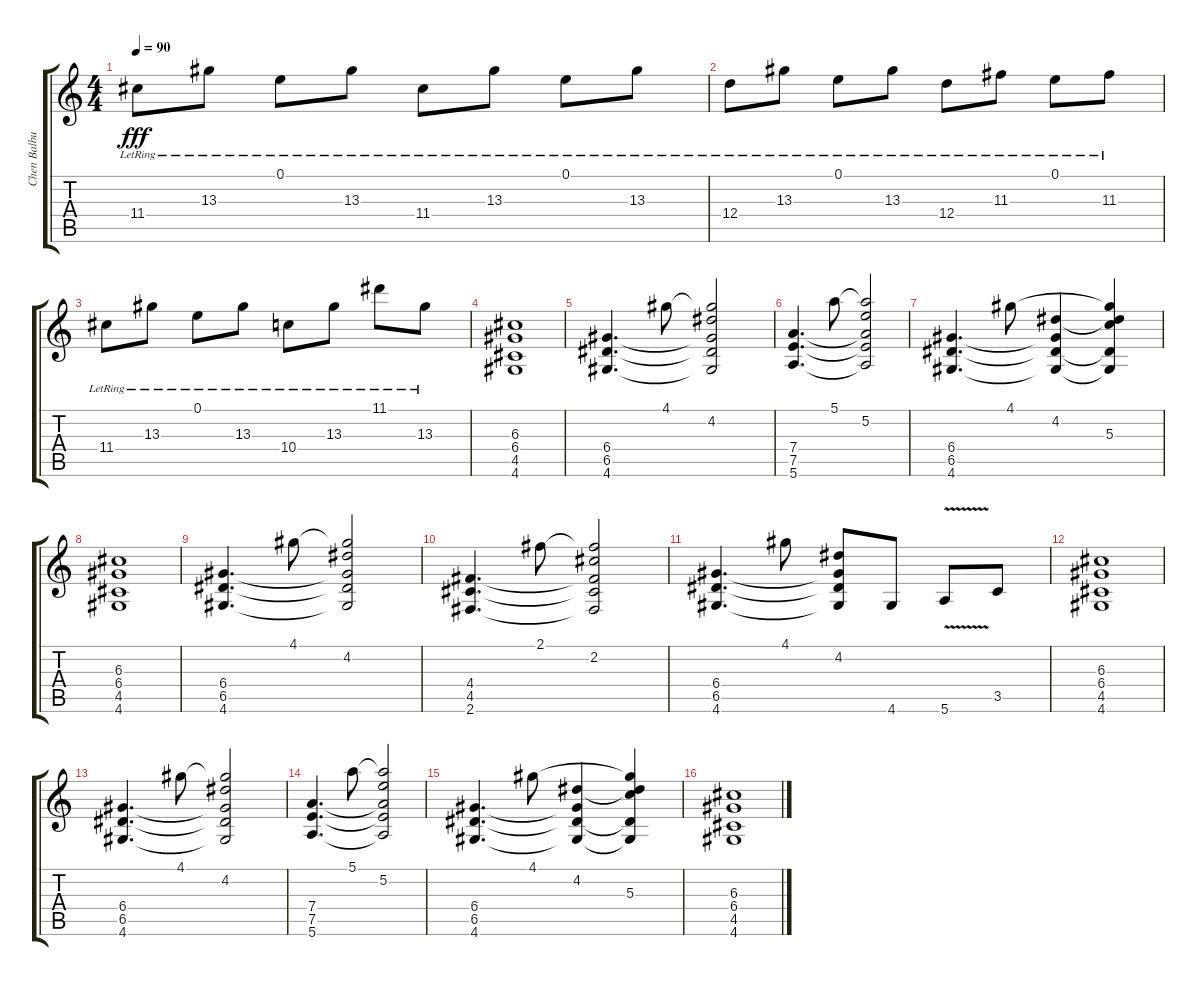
\track ("Chen Balbus" "Chen Balbu") {instrument distortionguitar}
\staff {score tabs}
\tuning (E4 B3 G3 D3 A2 E2) {hide}
\ts (4 4)
\tempo 90
\clef g2
\ks c
11.4{lr}.8{dy fff} 13.3{lr}.8 0.1{lr}.8 13.3{lr}.8 11.4{lr}.8 13.3{lr}.8 0.1{lr}.8 13.3{lr}.8 |
12.4{lr}.8 13.3{lr}.8 0.1{lr}.8 13.3{lr}.8 12.4{lr}.8 11.3{lr}.8 0.1{lr}.8 11.3{lr}.8 |
11.4{lr}.8 13.3{lr}.8 0.1{lr}.8 13.3{lr}.8 10.4{lr}.8 13.3{lr}.8 11.1{lr}.8 13.3{lr}.8 |
(6.3 6.4 4.5 4.6).1{instrument distortionguitar} |
(6.4 6.5 4.6).4{d} 4.1.8 (4.1{t} 4.2 6.4{t} 6.5{t} 4.6{t}).2 |
(7.4 7.5 5.6).4{d} 5.1.8 (5.1{t} 5.2 7.4{t} 7.5{t} 5.6{t}).2 |
(6.4 6.5 4.6).4{d} 4.1.8 (4.2 6.4{t} 6.5{t} 4.6{t}).4 (4.1{t} 4.2{t} 5.3 6.5{t} 4.6{t}).4 |
(6.3 6.4 4.5 4.6).1 |
(6.4 6.5 4.6).4{d} 4.1.8 (4.1{t} 4.2 6.4{t} 6.5{t} 4.6{t}).2 |
(4.4 4.5 2.6).4{d} 2.1.8 (2.1{t} 2.2 4.4{t} 4.5{t} 2.6{t}).2 |
(6.4 6.5 4.6).4{d} 4.1.8 (4.2 6.4{t} 6.5{t} 4.6{t}).8 4.6.8 5.6{v}.8 3.5.8 |
(6.3 6.4 4.5 4.6).1 |
(6.4 6.5 4.6).4{d} 4.1.8 (4.1{t} 4.2 6.4{t} 6.5{t} 4.6{t}).2 |
(7.4 7.5 5.6).4{d} 5.1.8 (5.1{t} 5.2 7.4{t} 7.5{t} 5.6{t}).2 |
(6.4 6.5 4.6).4{d} 4.1.8 (4.2 6.4{t} 6.5{t} 4.6{t}).4 (4.1{t} 4.2{t} 5.3 6.5{t} 4.6{t}).4 |
(6.3 6.4 4.5 4.6).1
